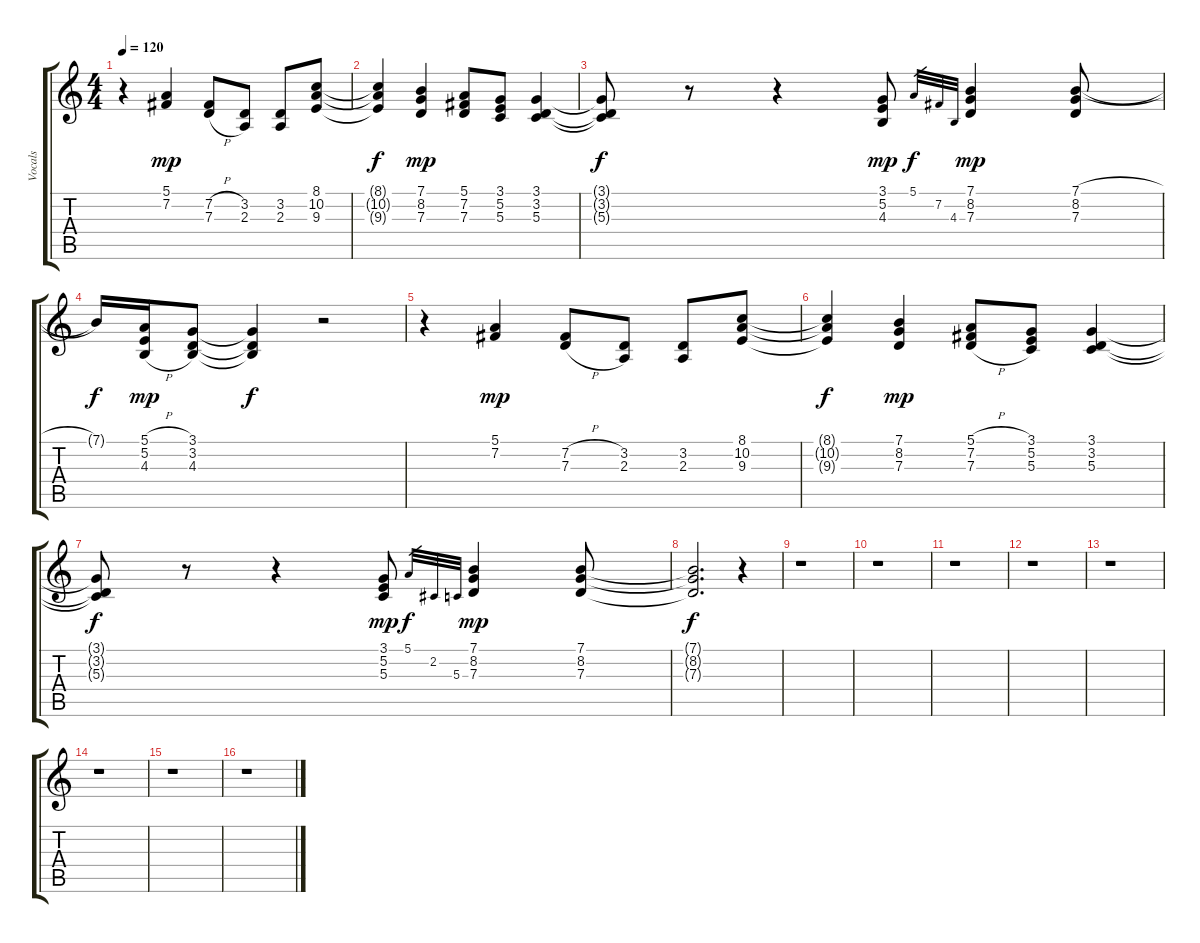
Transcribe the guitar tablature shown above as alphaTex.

\track ("Vocals" "Vocals") {instrument synthvoice}
\staff {score tabs}
\tuning (E4 B3 G3 D3 A2 E2) {hide}
\ts (4 4)
\tempo 120
\clef g2
\ks c
r.4{dy f} (5.1 7.2).4{dy mp} (7.2{h} 7.3{h}).8 (3.2 2.3).8 (3.2 2.3).8 (8.1 10.2 9.3).8 |
(8.1{t} 10.2{t} 9.3{t}).4{dy f} (7.1 8.2 7.3).4{dy mp} (5.1 7.2 7.3).8 (3.1 5.2 5.3).8 (3.1 3.2 5.3).4 |
(3.1{t} 3.2{t} 5.3{t}).8{dy f} r.8 r.4 (3.1 5.2 4.3).8{dy mp} 5.1.32{gr dy f} 7.2.32{gr} 4.3.32{gr} (7.1 8.2 7.3).4{dy mp} (7.1{h} 8.2 7.3).8 |
7.1{t}.16{dy f} (5.1{h} 5.2{h} 4.3{h}).16{dy mp} (3.1 3.2 4.3).8 (3.1{t} 3.2{t} 4.3{t}).4{dy f} r.2 |
r.4 (5.1 7.2).4{dy mp} (7.2{h} 7.3{h}).8 (3.2 2.3).8 (3.2 2.3).8 (8.1 10.2 9.3).8 |
(8.1{t} 10.2{t} 9.3{t}).4{dy f} (7.1 8.2 7.3).4{dy mp} (5.1{h} 7.2{h} 7.3{h}).8 (3.1 5.2 5.3).8 (3.1 3.2 5.3).4 |
(3.1{t} 3.2{t} 5.3{t}).8{dy f} r.8 r.4 (3.1 5.2 5.3).8{dy mp} 5.1.32{gr dy f} 2.2.32{gr} 5.3.32{gr} (7.1 8.2 7.3).4{dy mp} (7.1 8.2 7.3).8 |
(7.1{t} 8.2{t} 7.3{t}).2{d dy f} r.4 |
r.1 |
r.1 |
r.1 |
r.1 |
r.1 |
r.1 |
r.1 |
r.1
